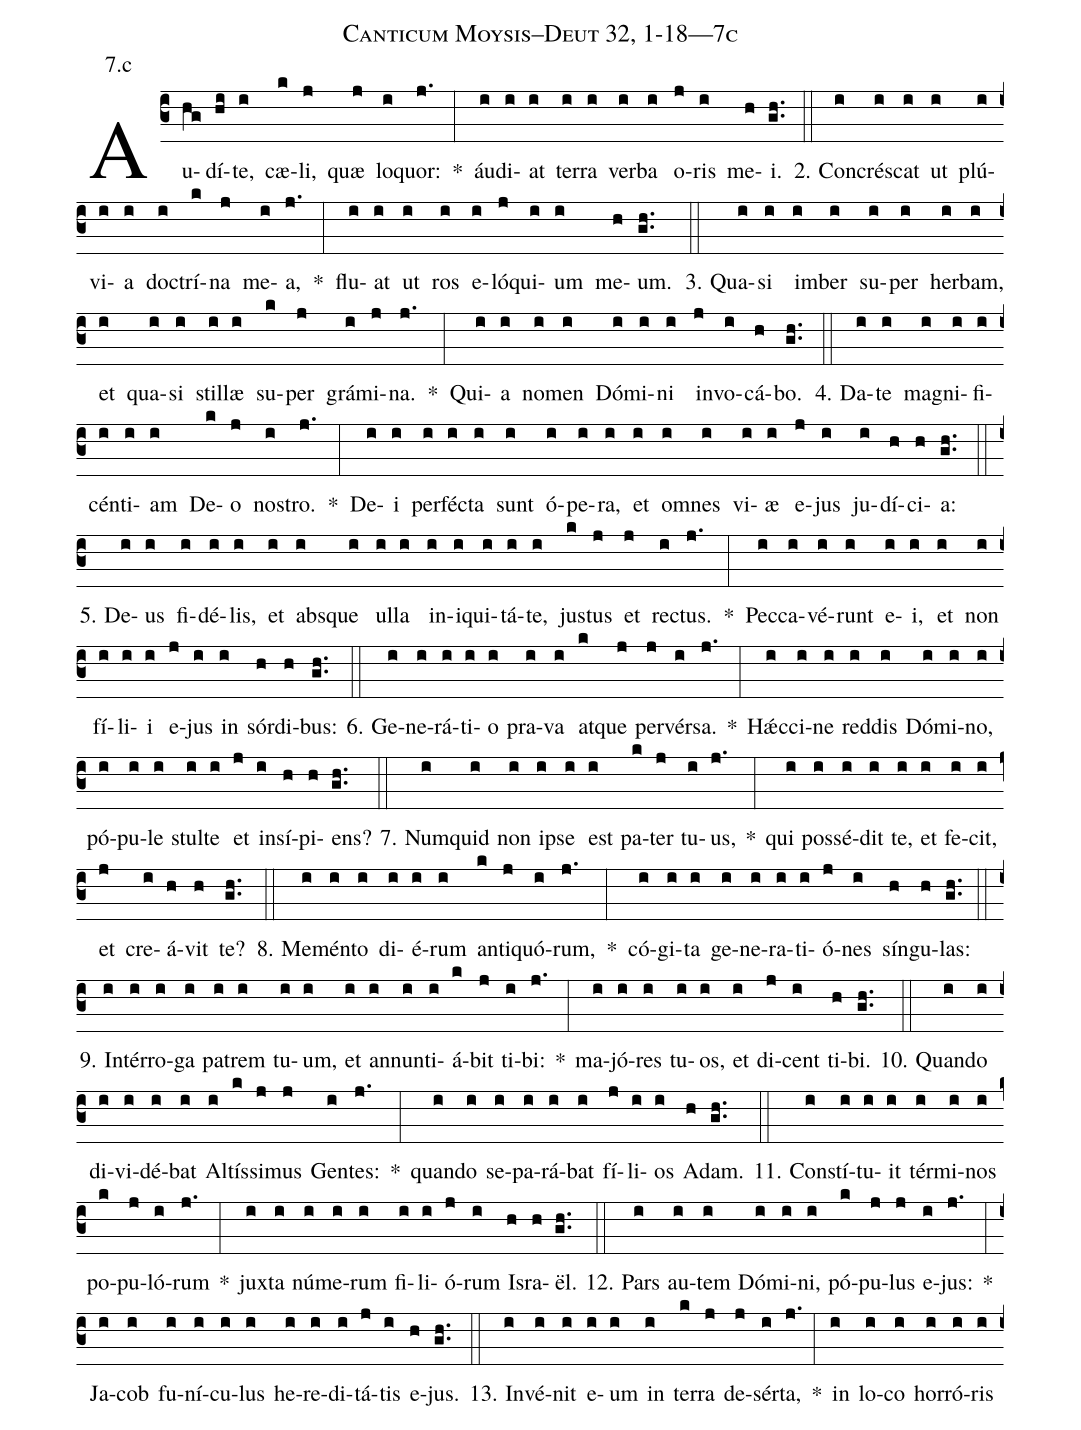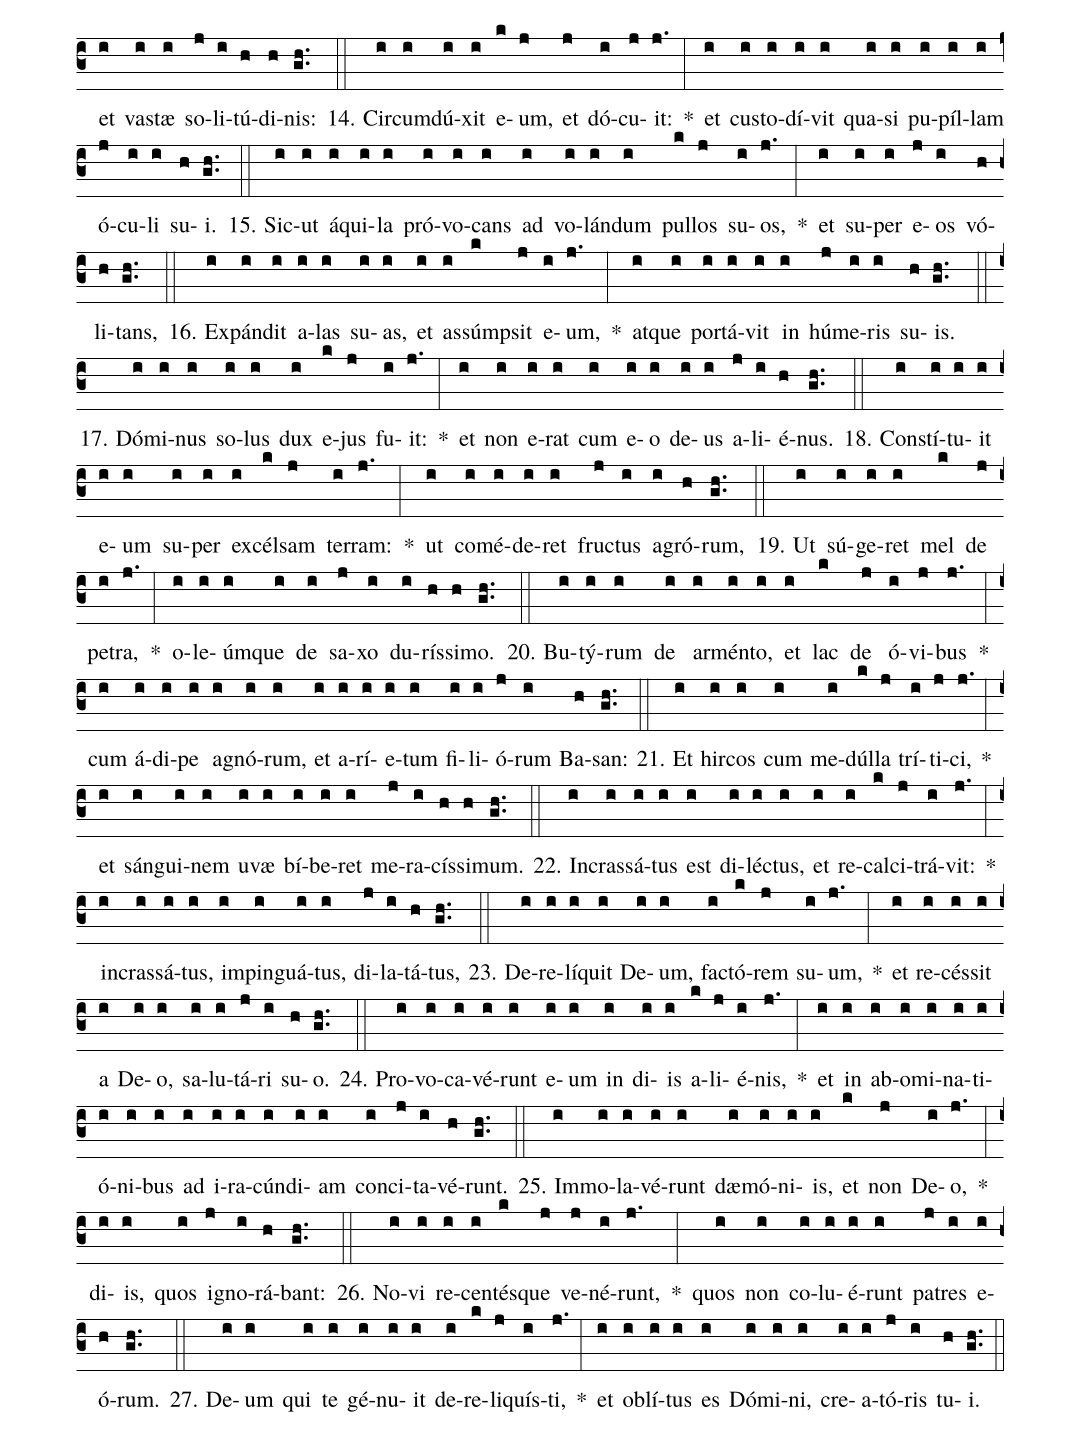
name: Canticum Moysis--Deut 32, 1-18---7c;
annotation: 7.c;
%%
(c3)Au(hg)dí(hi)te,(i) cæ(k)li,(j) quæ(j) lo(i)quor:(j.) *(:) áu(i)di(i)at(i) ter(i)ra(i) ver(i)ba(i) o(j)ris(i) me(h)i.(gh..) (::)
2. Con(i)crés(i)cat(i) ut(i) plú(i)vi(i)a(i) doc(i)trí(k)na(j) me(i)a,(j.) *(:) flu(i)at(i) ut(i) ros(i) e(i)ló(j)qui(i)um(i) me(h)um.(gh..) (::)
3. Qua(i)si(i) im(i)ber(i) su(i)per(i) her(i)bam,(i) et(i) qua(i)si(i) stil(i)læ(i) su(k)per(j) grá(i)mi(j)na.(j.) *(:) Qui(i)a(i) no(i)men(i) Dó(i)mi(i)ni(i) in(j)vo(i)cá(h)bo.(gh..) (::)
4. Da(i)te(i) ma(i)gni(i)fi(i)cén(i)ti(i)am(i) De(k)o(j) nos(i)tro.(j.) *(:) De(i)i(i) per(i)féc(i)ta(i) sunt(i) ó(i)pe(i)ra,(i) et(i) om(i)nes(i) vi(i)æ(i) e(j)jus(i) ju(i)dí(h)ci(h)a:(gh..) (::)
5. De(i)us(i) fi(i)dé(i)lis,(i) et(i) abs(i)que(i) ul(i)la(i) in(i)i(i)qui(i)tá(i)te,(i) jus(k)tus(j) et(j) rec(i)tus.(j.) *(:) Pec(i)ca(i)vé(i)runt(i) e(i)i,(i) et(i) non(i) fí(i)li(i)i(i) e(j)jus(i) in(i) sór(h)di(h)bus:(gh..) (::)
6. Ge(i)ne(i)rá(i)ti(i)o(i) pra(i)va(i) at(k)que(j) per(j)vér(i)sa.(j.) *(:) Hǽc(i)ci(i)ne(i) red(i)dis(i) Dó(i)mi(i)no,(i) pó(i)pu(i)le(i) stul(i)te(i) et(j) in(i)sí(h)pi(h)ens?(gh..) (::)
7. Num(i)quid(i) non(i) ip(i)se(i) est(i) pa(k)ter(j) tu(i)us,(j.) *(:) qui(i) pos(i)sé(i)dit(i) te,(i) et(i) fe(i)cit,(i) et(j) cre(i)á(h)vit(h) te?(gh..) (::)
8. Me(i)mén(i)to(i) di(i)é(i)rum(i) an(k)ti(j)quó(i)rum,(j.) *(:) có(i)gi(i)ta(i) ge(i)ne(i)ra(i)ti(i)ó(j)nes(i) sín(h)gu(h)las:(gh..) (::)
9. In(i)tér(i)ro(i)ga(i) pa(i)trem(i) tu(i)um,(i) et(i) an(i)nun(i)ti(i)á(k)bit(j) ti(i)bi:(j.) *(:) ma(i)jó(i)res(i) tu(i)os,(i) et(i) di(j)cent(i) ti(h)bi.(gh..) (::)
10. Quan(i)do(i) di(i)vi(i)dé(i)bat(i) Al(i)tís(k)si(j)mus(j) Gen(i)tes:(j.) *(:) quan(i)do(i) se(i)pa(i)rá(i)bat(i) fí(j)li(i)os(i) A(h)dam.(gh..) (::)
11. Con(i)stí(i)tu(i)it(i) tér(i)mi(i)nos(i) po(k)pu(j)ló(i)rum(j.) *(:) jux(i)ta(i) nú(i)me(i)rum(i) fi(i)li(i)ó(j)rum(i) Is(h)ra(h)ël.(gh..) (::)
12. Pars(i) au(i)tem(i) Dó(i)mi(i)ni,(i) pó(k)pu(j)lus(j) e(i)jus:(j.) *(:) Ja(i)cob(i) fu(i)ní(i)cu(i)lus(i) he(i)re(i)di(i)tá(j)tis(i) e(h)jus.(gh..) (::)
13. In(i)vé(i)nit(i) e(i)um(i) in(i) ter(k)ra(j) de(j)sér(i)ta,(j.) *(:) in(i) lo(i)co(i) hor(i)ró(i)ris(i) et(i) vas(i)tæ(i) so(j)li(i)tú(h)di(h)nis:(gh..) (::)
14. Cir(i)cum(i)dú(i)xit(i) e(k)um,(j) et(j) dó(i)cu(j)it:(j.) *(:) et(i) cus(i)to(i)dí(i)vit(i) qua(i)si(i) pu(i)píl(i)lam(i) ó(j)cu(i)li(i) su(h)i.(gh..) (::)
15. Sic(i)ut(i) á(i)qui(i)la(i) pró(i)vo(i)cans(i) ad(i) vo(i)lán(i)dum(i) pul(k)los(j) su(i)os,(j.) *(:) et(i) su(i)per(i) e(j)os(i) vó(h)li(h)tans,(gh..) (::)
16. Ex(i)pán(i)dit(i) a(i)las(i) su(i)as,(i) et(i) as(i)súmp(k)sit(j) e(i)um,(j.) *(:) at(i)que(i) por(i)tá(i)vit(i) in(i) hú(j)me(i)ris(i) su(h)is.(gh..) (::)
17. Dó(i)mi(i)nus(i) so(i)lus(i) dux(i) e(k)jus(j) fu(i)it:(j.) *(:) et(i) non(i) e(i)rat(i) cum(i) e(i)o(i) de(i)us(i) a(j)li(i)é(h)nus.(gh..) (::)
18. Con(i)stí(i)tu(i)it(i) e(i)um(i) su(i)per(i) ex(i)cél(k)sam(j) ter(i)ram:(j.) *(:) ut(i) com(i)é(i)de(i)ret(i) fruc(j)tus(i) a(i)gró(h)rum,(gh..) (::)
19. Ut(i) sú(i)ge(i)ret(i) mel(k) de(j) pe(i)tra,(j.) *(:) o(i)le(i)úm(i)que(i) de(i) sa(j)xo(i) du(i)rís(h)si(h)mo.(gh..) (::)
20. Bu(i)tý(i)rum(i) de(i) ar(i)mén(i)to,(i) et(i) lac(k) de(j) ó(i)vi(j)bus(j.) *(:) cum(i) á(i)di(i)pe(i) a(i)gnó(i)rum,(i) et(i) a(i)rí(i)e(i)tum(i) fi(i)li(i)ó(j)rum(i) Ba(h)san:(gh..) (::)
21. Et(i) hir(i)cos(i) cum(i) me(i)dúl(k)la(j) trí(i)ti(j)ci,(j.) *(:) et(i) sán(i)gui(i)nem(i) u(i)væ(i) bí(i)be(i)ret(i) me(j)ra(i)cís(h)si(h)mum.(gh..) (::)
22. In(i)cras(i)sá(i)tus(i) est(i) di(i)léc(i)tus,(i) et(i) re(i)cal(k)ci(j)trá(i)vit:(j.) *(:) in(i)cras(i)sá(i)tus,(i) im(i)pin(i)guá(i)tus,(i) di(j)la(i)tá(h)tus,(gh..) (::)
23. De(i)re(i)lí(i)quit(i) De(i)um,(i) fac(i)tó(k)rem(j) su(i)um,(j.) *(:) et(i) re(i)cés(i)sit(i) a(i) De(i)o,(i) sa(i)lu(i)tá(j)ri(i) su(h)o.(gh..) (::)
24. Pro(i)vo(i)ca(i)vé(i)runt(i) e(i)um(i) in(i) di(i)is(i) a(k)li(j)é(i)nis,(j.) *(:) et(i) in(i) ab(i)o(i)mi(i)na(i)ti(i)ó(i)ni(i)bus(i) ad(i) i(i)ra(i)cún(i)di(i)am(i) con(i)ci(j)ta(i)vé(h)runt.(gh..) (::)
25. Im(i)mo(i)la(i)vé(i)runt(i) dæ(i)mó(i)ni(i)is,(i) et(k) non(j) De(i)o,(j.) *(:) di(i)is,(i) quos(i) i(j)gno(i)rá(h)bant:(gh..) (::)
26. No(i)vi(i) re(i)cen(i)tés(k)que(j) ve(j)né(i)runt,(j.) *(:) quos(i) non(i) co(i)lu(i)é(i)runt(i) pa(j)tres(i) e(i)ó(h)rum.(gh..) (::)
27. De(i)um(i) qui(i) te(i) gé(i)nu(i)it(i) de(i)re(k)li(j)quís(i)ti,(j.) *(:) et(i) ob(i)lí(i)tus(i) es(i) Dó(i)mi(i)ni,(i) cre(i)a(i)tó(j)ris(i) tu(h)i.(gh..) (::)
